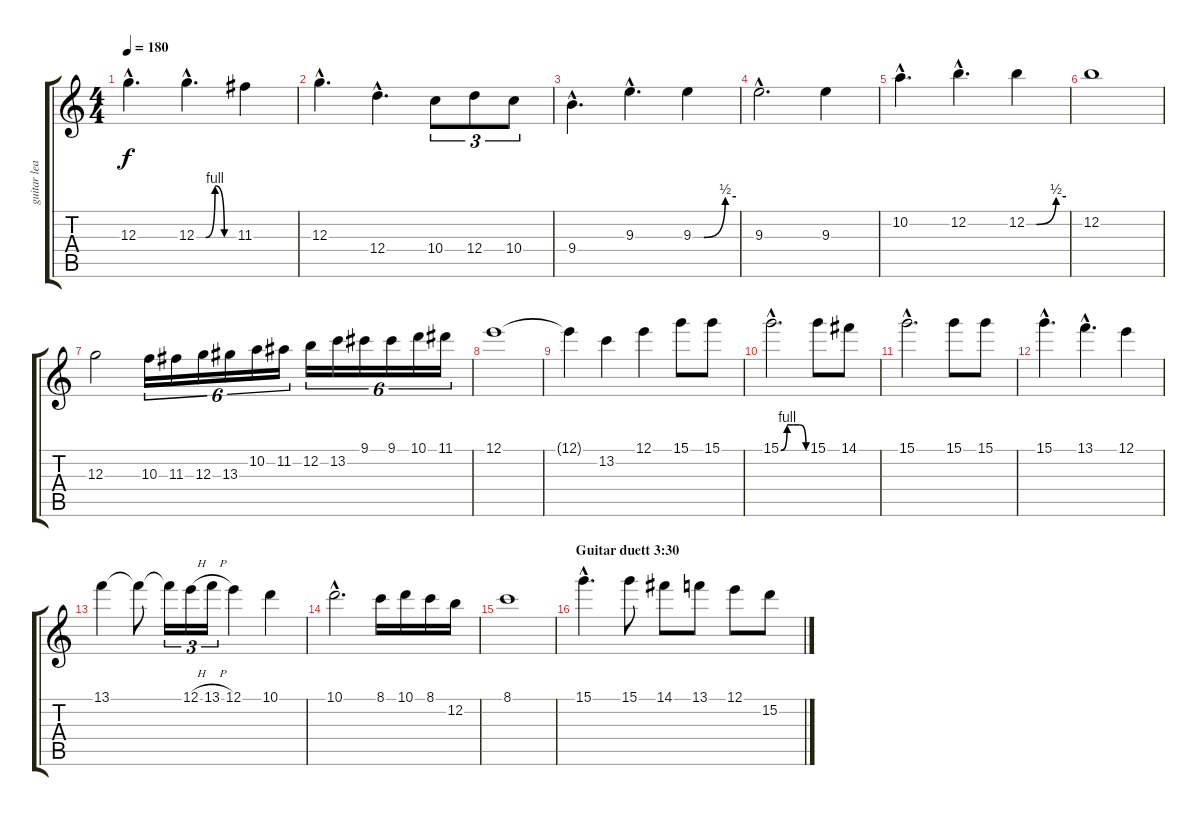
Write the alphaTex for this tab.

\track ("guitar lead l" "guitar lea") {instrument distortionguitar}
\staff {score tabs}
\tuning (E4 B3 G3 D3 A2 E2) {hide}
\ts (4 4)
\tempo 180
\clef g2
\ks c
12.3{hac}.4{d dy f} 12.3{be (custom 0 0 15 0 30 4 45 0 60 0) hac}.4{d} 11.3.4 |
12.3{hac}.4{d} 12.4{hac}.4{d} 10.4.8{tu (3 2)} 12.4.8{tu (3 2)} 10.4.8{tu (3 2)} |
9.4{hac}.4{d} 9.3{hac}.4{d} 9.3{be (custom 0 0 15 0 45 2 60 2)}.4 |
9.3{hac}.2{d} 9.3.4 |
10.2{hac}.4{d} 12.2{hac}.4{d} 12.2{be (custom 0 0 15 0 45 2 60 2)}.4 |
12.2.1 |
12.3.2 10.3.16{tu (6 4)} 11.3.16{tu (6 4)} 12.3.16{tu (6 4)} 13.3.16{tu (6 4)} 10.2.16{tu (6 4)} 11.2.16{tu (6 4)} 12.2.16{tu (6 4)} 13.2.16{tu (6 4)} 9.1.16{tu (6 4)} 9.1.16{tu (6 4)} 10.1.16{tu (6 4)} 11.1.16{tu (6 4)} |
12.1.1 |
12.1{t}.4 13.2.4 12.1.4 15.1.8 15.1.8 |
15.1{be (custom 0 0 15 4 30 4 45 4 60 0) hac}.2{d} 15.1.8 14.1.8 |
15.1{hac}.2{d} 15.1.8 15.1.8 |
15.1{hac}.4{d} 13.1{hac}.4{d} 12.1.4 |
13.1.4 13.1{t}.8 13.1{t}.16{tu (3 2)} 12.1{h}.16{tu (3 2)} 13.1{h}.16{tu (3 2)} 12.1.4 10.1.4 |
10.1{hac}.2{d} 8.1.16 10.1.16 8.1.16 12.2.16 |
8.1.1 |
\section ("" "Guitar duett 3:30")
15.1{hac}.4{d} 15.1.8 14.1.8 13.1.8 12.1.8 15.2.8
